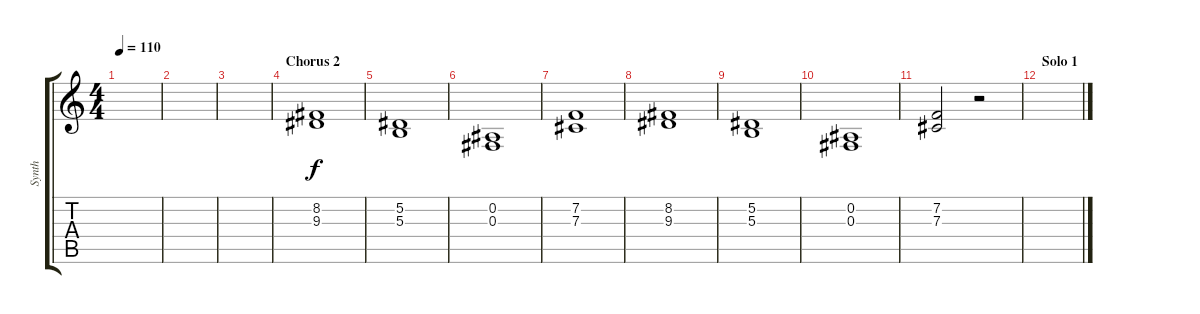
\track ("Synth" "Synth") {instrument synthstrings2}
\staff {score tabs}
\tuning (Eb4 Bb3 Gb3 Db3 Ab2 Eb2) {hide}
\ts (4 4)
\tempo 110
\clef g2
\ks c
|
|
|
\section ("" "Chorus 2")
(8.2 9.3).1{volume 11 instrument choiraahs} |
(5.2 5.3).1 |
(0.2 0.3).1 |
(7.2 7.3).1 |
(8.2 9.3).1 |
(5.2 5.3).1 |
(0.2 0.3).1 |
(7.2 7.3).2 r.2 |
\section ("" "Solo 1")
